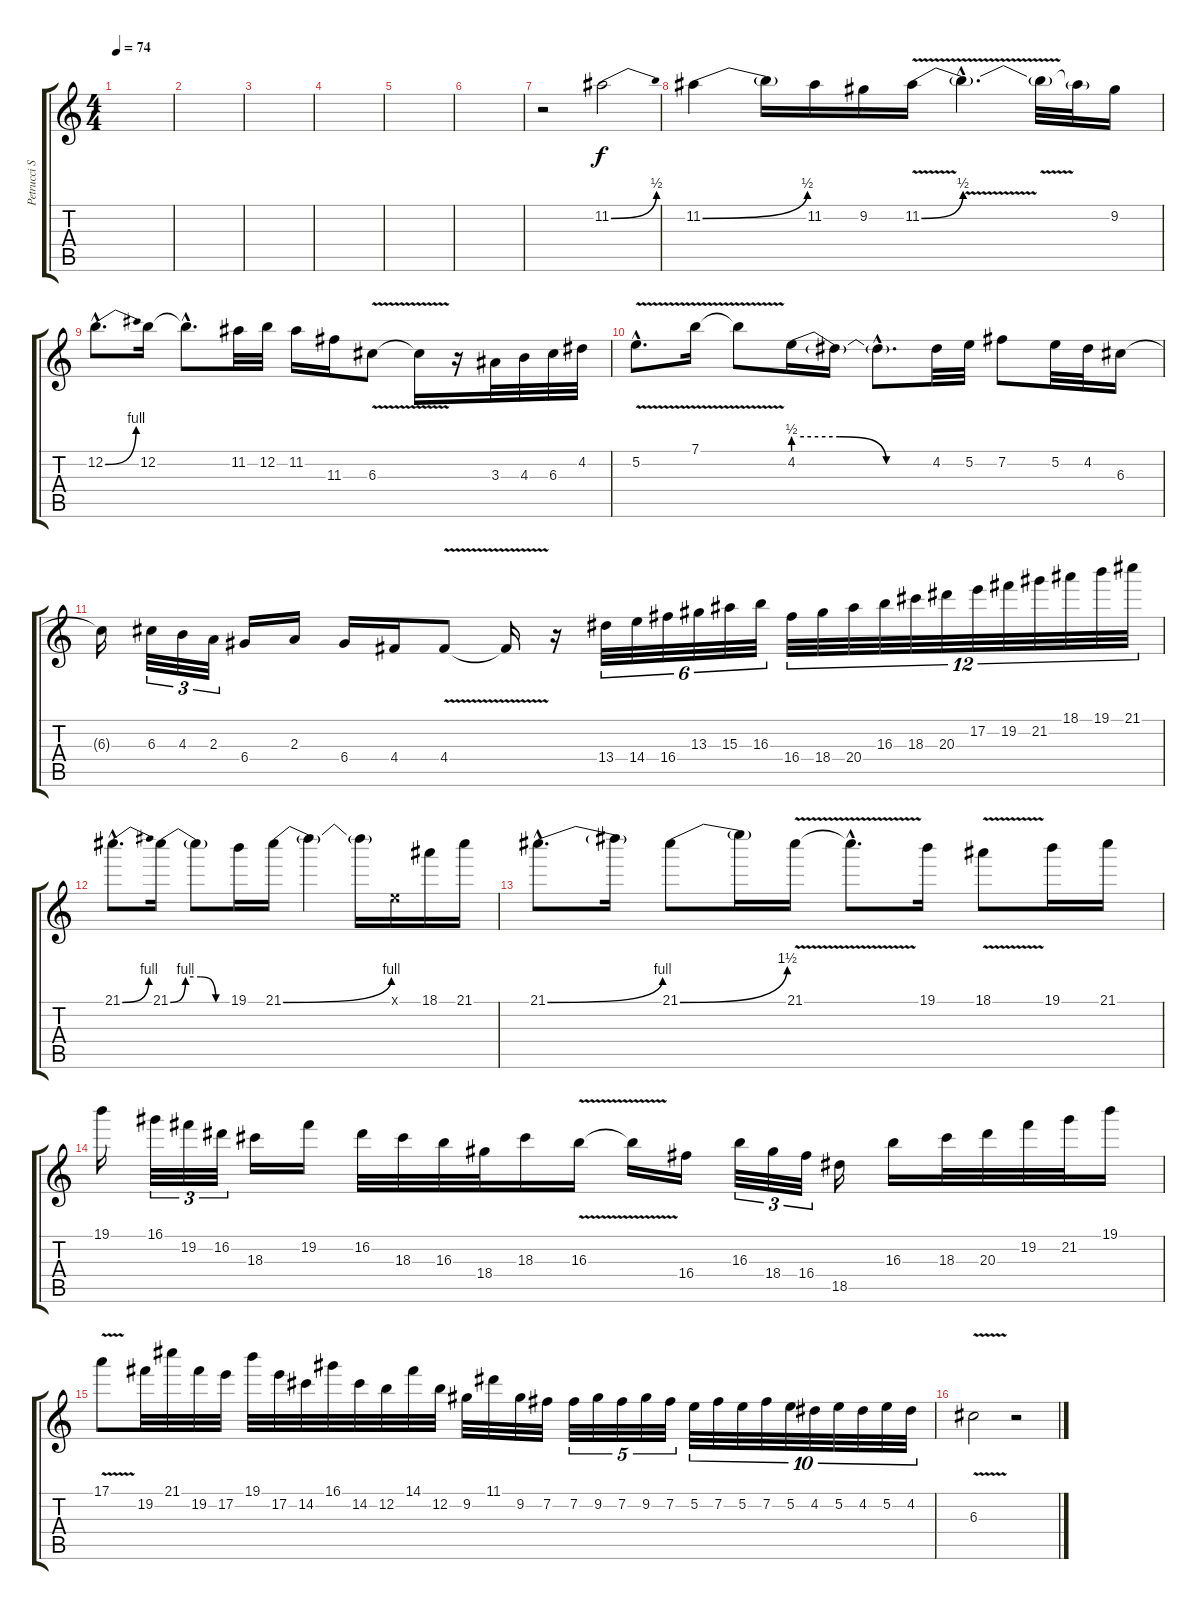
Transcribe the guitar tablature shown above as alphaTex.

\track ("Petrucci Solo" "Petrucci S") {instrument distortionguitar}
\staff {score tabs}
\tuning (E4 B3 G3 D3 A2 E2) {hide}
\ts (4 4)
\tempo 74
\clef g2
\ks c
|
|
|
|
|
|
r.2 11.2{be (bend 0 0 60 2)}.2 |
11.2{be (bend 0 0 60 2)}.4 11.2{t}.16 11.2.16 9.2.16 11.2{be (bend 0 0 60 2) v}.16 11.2{v hac t}.4{d} 11.2{t}.32 11.2{t}.32 9.2.16 |
12.2{be (bend 0 0 60 4) hac}.8{d} 12.2.16 12.2{hac t}.8{d} 11.2.32 12.2.32 11.2.16 11.3.16 6.3{v}.8 6.3{t}.16 r.16 3.3.32 4.3.32 6.3.32 4.2.32 |
5.2{v hac}.8{d} 7.1{v}.16 7.1{t}.8 4.2{be (custom 0 2 20 2 40 0 60 0)}.16 4.2{t}.16 4.2{hac t}.8{d} 4.2.32 5.2.32 7.2.8 5.2.32 4.2.32 6.3.16 |
6.3{t}.16 6.3.32{tu (3 2)} 4.3.32{tu (3 2)} 2.3.32{tu (3 2)} 6.4.16 2.3.16 6.4.16 4.4.16 4.4{v}.8 4.4{t}.16 r.16 13.4.32{tu (6 4)} 14.4.32{tu (6 4)} 16.4.32{tu (6 4)} 13.3.32{tu (6 4)} 15.3.32{tu (6 4)} 16.3.32{tu (6 4)} 16.4.32{tu (12 8)} 18.4.32{tu (12 8)} 20.4.32{tu (12 8)} 16.3.32{tu (12 8)} 18.3.32{tu (12 8)} 20.3.32{tu (12 8)} 17.2.32{tu (12 8)} 19.2.32{tu (12 8)} 21.2.32{tu (12 8)} 18.1.32{tu (12 8)} 19.1.32{tu (12 8)} 21.1.32{tu (12 8)} |
21.1{be (bend 0 0 60 4) hac}.8{d} 21.1{be (custom 0 0 15 4 30 4 45 0 60 0)}.16 21.1{t}.8 19.1.16 21.1{be (bend 0 0 60 4)}.16 21.1{t}.4 21.1{t}.16 0.1{x}.16 18.1.16 21.1.16 |
21.1{be (bend 0 0 60 4) hac}.8{d} 21.1{t}.16 21.1{be (bend 0 0 60 6)}.8 21.1{t}.16 21.1{v}.16 21.1{hac t}.8{d} 19.1.16 18.1{v}.8 19.1.16 21.1.16 |
19.1.16 16.1.32{tu (3 2)} 19.2.32{tu (3 2)} 16.2.32{tu (3 2)} 18.3.16 19.2.16 16.2.32 18.3.32 16.3.32 18.4.32 18.3.16 16.3{v}.16 16.3{t}.16 16.4.16 16.3.32{tu (3 2)} 18.4.32{tu (3 2)} 16.4.32{tu (3 2)} 18.5.16 16.3.16 18.3.32 20.3.32 19.2.32 21.2.32 19.1.16 |
17.1{v}.8 19.2.32 21.1.32 19.2.32 17.2.32 19.1.32 17.2.32 14.2.32 16.1.32 14.2.32 12.2.32 14.1.32 12.2.32 9.2.32 11.1.32 9.2.32 7.2.32 7.2.32{tu (5 4)} 9.2.32{tu (5 4)} 7.2.32{tu (5 4)} 9.2.32{tu (5 4)} 7.2.32{tu (5 4)} 5.2.32{tu (10 8)} 7.2.32{tu (10 8)} 5.2.32{tu (10 8)} 7.2.32{tu (10 8)} 5.2.32{tu (10 8)} 4.2.32{tu (10 8)} 5.2.32{tu (10 8)} 4.2.32{tu (10 8)} 5.2.32{tu (10 8)} 4.2.32{tu (10 8)} |
6.3{v}.2 r.2
